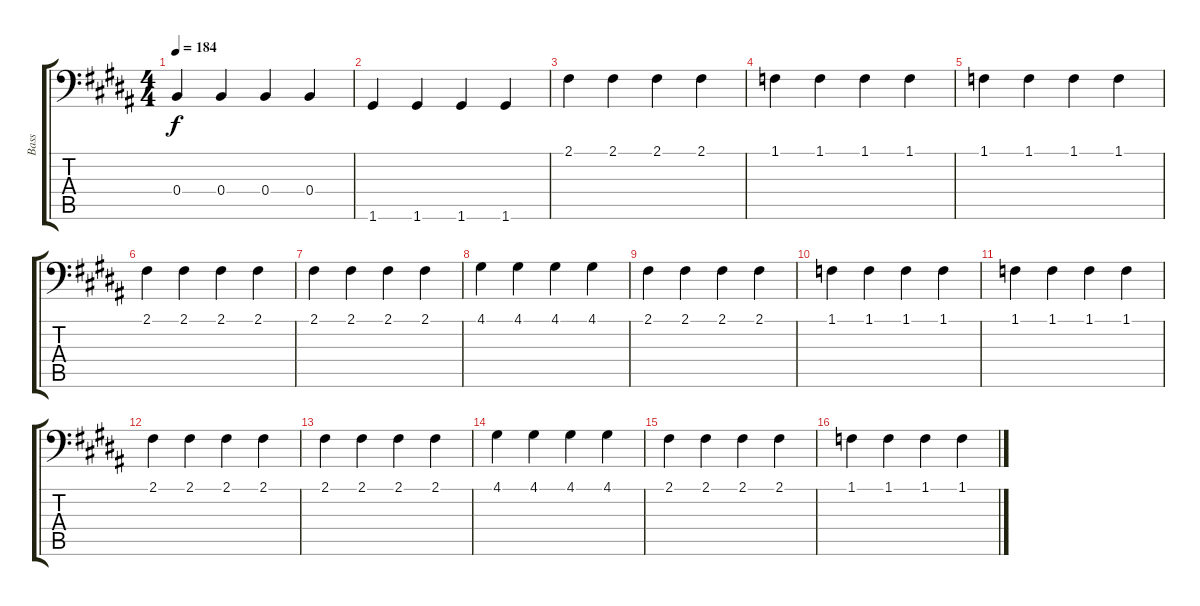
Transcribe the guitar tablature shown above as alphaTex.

\track ("Bass" "Bass") {instrument electricbasspick}
\staff {score tabs}
\tuning (E2 D2 C2 B1 A1 G1) {hide}
\ts (4 4)
\tempo 184
\clef f4
\ks b
0.4.4{dy f} 0.4.4 0.4.4 0.4.4 |
1.6.4 1.6.4 1.6.4 1.6.4 |
2.1.4 2.1.4 2.1.4 2.1.4 |
1.1.4 1.1.4 1.1.4 1.1.4 |
1.1.4 1.1.4 1.1.4 1.1.4 |
2.1.4 2.1.4 2.1.4 2.1.4 |
2.1.4 2.1.4 2.1.4 2.1.4 |
4.1.4 4.1.4 4.1.4 4.1.4 |
2.1.4 2.1.4 2.1.4 2.1.4 |
1.1.4 1.1.4 1.1.4 1.1.4 |
1.1.4 1.1.4 1.1.4 1.1.4 |
2.1.4 2.1.4 2.1.4 2.1.4 |
2.1.4 2.1.4 2.1.4 2.1.4 |
4.1.4 4.1.4 4.1.4 4.1.4 |
2.1.4 2.1.4 2.1.4 2.1.4 |
1.1.4 1.1.4 1.1.4 1.1.4
